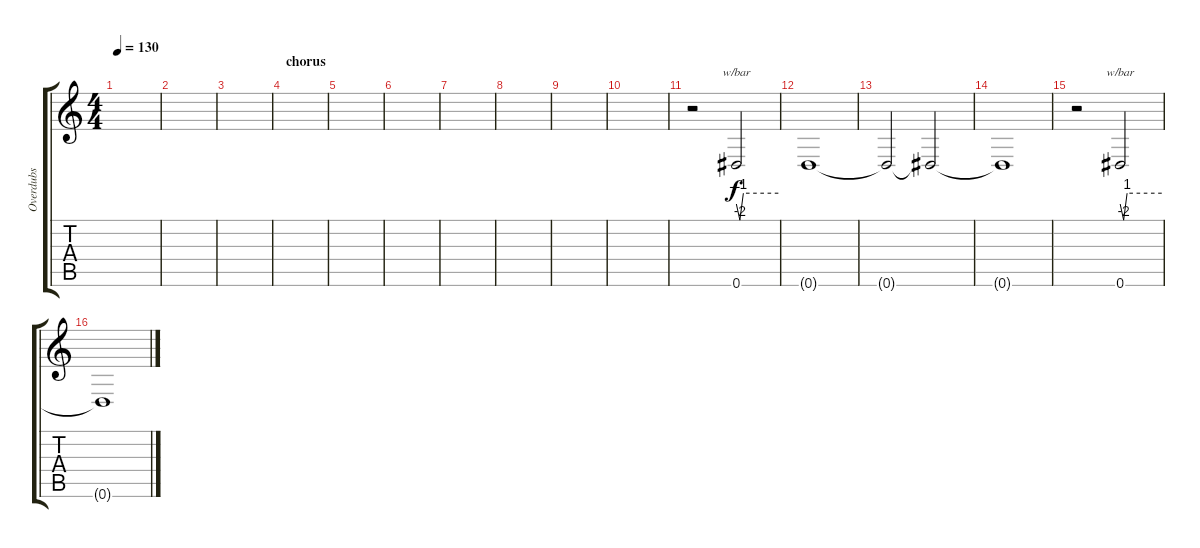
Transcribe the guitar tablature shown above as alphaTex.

\track ("Overdubs" "Overdubs") {instrument distortionguitar}
\staff {score tabs}
\tuning (Eb4 Bb3 Gb3 Db3 Ab2 Eb2) {hide}
\ts (4 4)
\tempo 130
\clef g2
\ks c
|
|
|
\section ("" "chorus")
|
|
|
|
|
|
|
r.2 0.6.2{tbe (custom default 0 0 5 -8 10 4 60 4)} |
0.6{t}.1 |
0.6{t}.2 0.6{t}.2{volume 3} |
0.6{t}.1 |
r.2{volume 15} 0.6.2{tbe (custom default 0 0 5 -8 10 4 60 4)} |
0.6{t}.1
